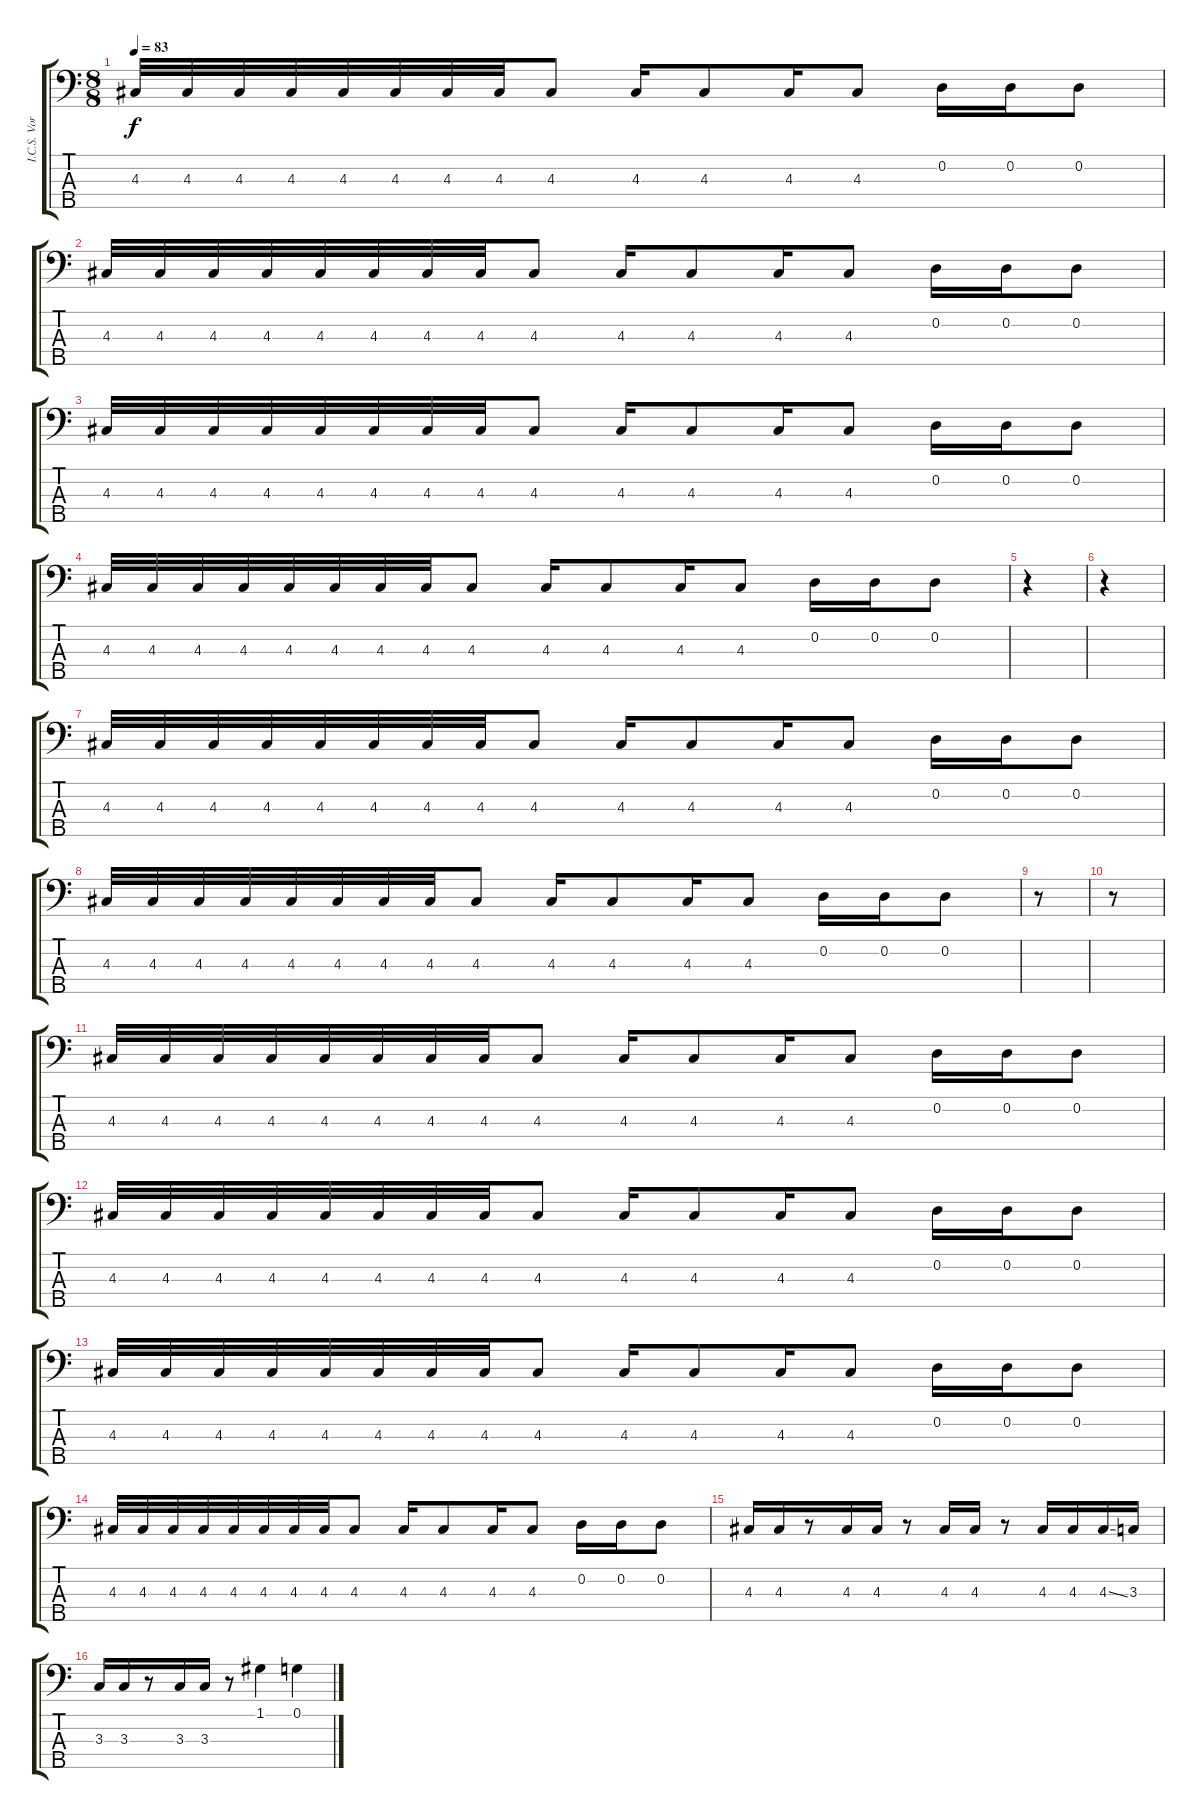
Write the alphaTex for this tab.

\track ("I.C.S. Vortex" "I.C.S. Vor") {instrument electricbasspick}
\staff {score tabs}
\tuning (G2 D2 A1 E1 B0) {hide}
\ts (8 8)
\tempo 83
\clef f4
\ks c
4.3.32{dy f} 4.3.32 4.3.32 4.3.32 4.3.32 4.3.32 4.3.32 4.3.32 4.3.8 4.3.16 4.3.8 4.3.16 4.3.8 0.2.16 0.2.16 0.2.8 |
4.3.32 4.3.32 4.3.32 4.3.32 4.3.32 4.3.32 4.3.32 4.3.32 4.3.8 4.3.16 4.3.8 4.3.16 4.3.8 0.2.16 0.2.16 0.2.8 |
4.3.32 4.3.32 4.3.32 4.3.32 4.3.32 4.3.32 4.3.32 4.3.32 4.3.8 4.3.16 4.3.8 4.3.16 4.3.8 0.2.16 0.2.16 0.2.8 |
4.3.32 4.3.32 4.3.32 4.3.32 4.3.32 4.3.32 4.3.32 4.3.32 4.3.8 4.3.16 4.3.8 4.3.16 4.3.8 0.2.16 0.2.16 0.2.8 |
r.4 |
r.4 |
4.3.32 4.3.32 4.3.32 4.3.32 4.3.32 4.3.32 4.3.32 4.3.32 4.3.8 4.3.16 4.3.8 4.3.16 4.3.8 0.2.16 0.2.16 0.2.8 |
4.3.32 4.3.32 4.3.32 4.3.32 4.3.32 4.3.32 4.3.32 4.3.32 4.3.8 4.3.16 4.3.8 4.3.16 4.3.8 0.2.16 0.2.16 0.2.8 |
r.8 |
r.8 |
4.3.32 4.3.32 4.3.32 4.3.32 4.3.32 4.3.32 4.3.32 4.3.32 4.3.8 4.3.16 4.3.8 4.3.16 4.3.8 0.2.16 0.2.16 0.2.8 |
4.3.32 4.3.32 4.3.32 4.3.32 4.3.32 4.3.32 4.3.32 4.3.32 4.3.8 4.3.16 4.3.8 4.3.16 4.3.8 0.2.16 0.2.16 0.2.8 |
4.3.32 4.3.32 4.3.32 4.3.32 4.3.32 4.3.32 4.3.32 4.3.32 4.3.8 4.3.16 4.3.8 4.3.16 4.3.8 0.2.16 0.2.16 0.2.8 |
4.3.32 4.3.32 4.3.32 4.3.32 4.3.32 4.3.32 4.3.32 4.3.32 4.3.8 4.3.16 4.3.8 4.3.16 4.3.8 0.2.16 0.2.16 0.2.8 |
4.3.16 4.3.16 r.8 4.3.16 4.3.16 r.8 4.3.16 4.3.16 r.8 4.3.16 4.3.16 4.3{ss}.16 3.3.16 |
3.3.16 3.3.16 r.8 3.3.16 3.3.16 r.8 1.1.4 0.1.4
